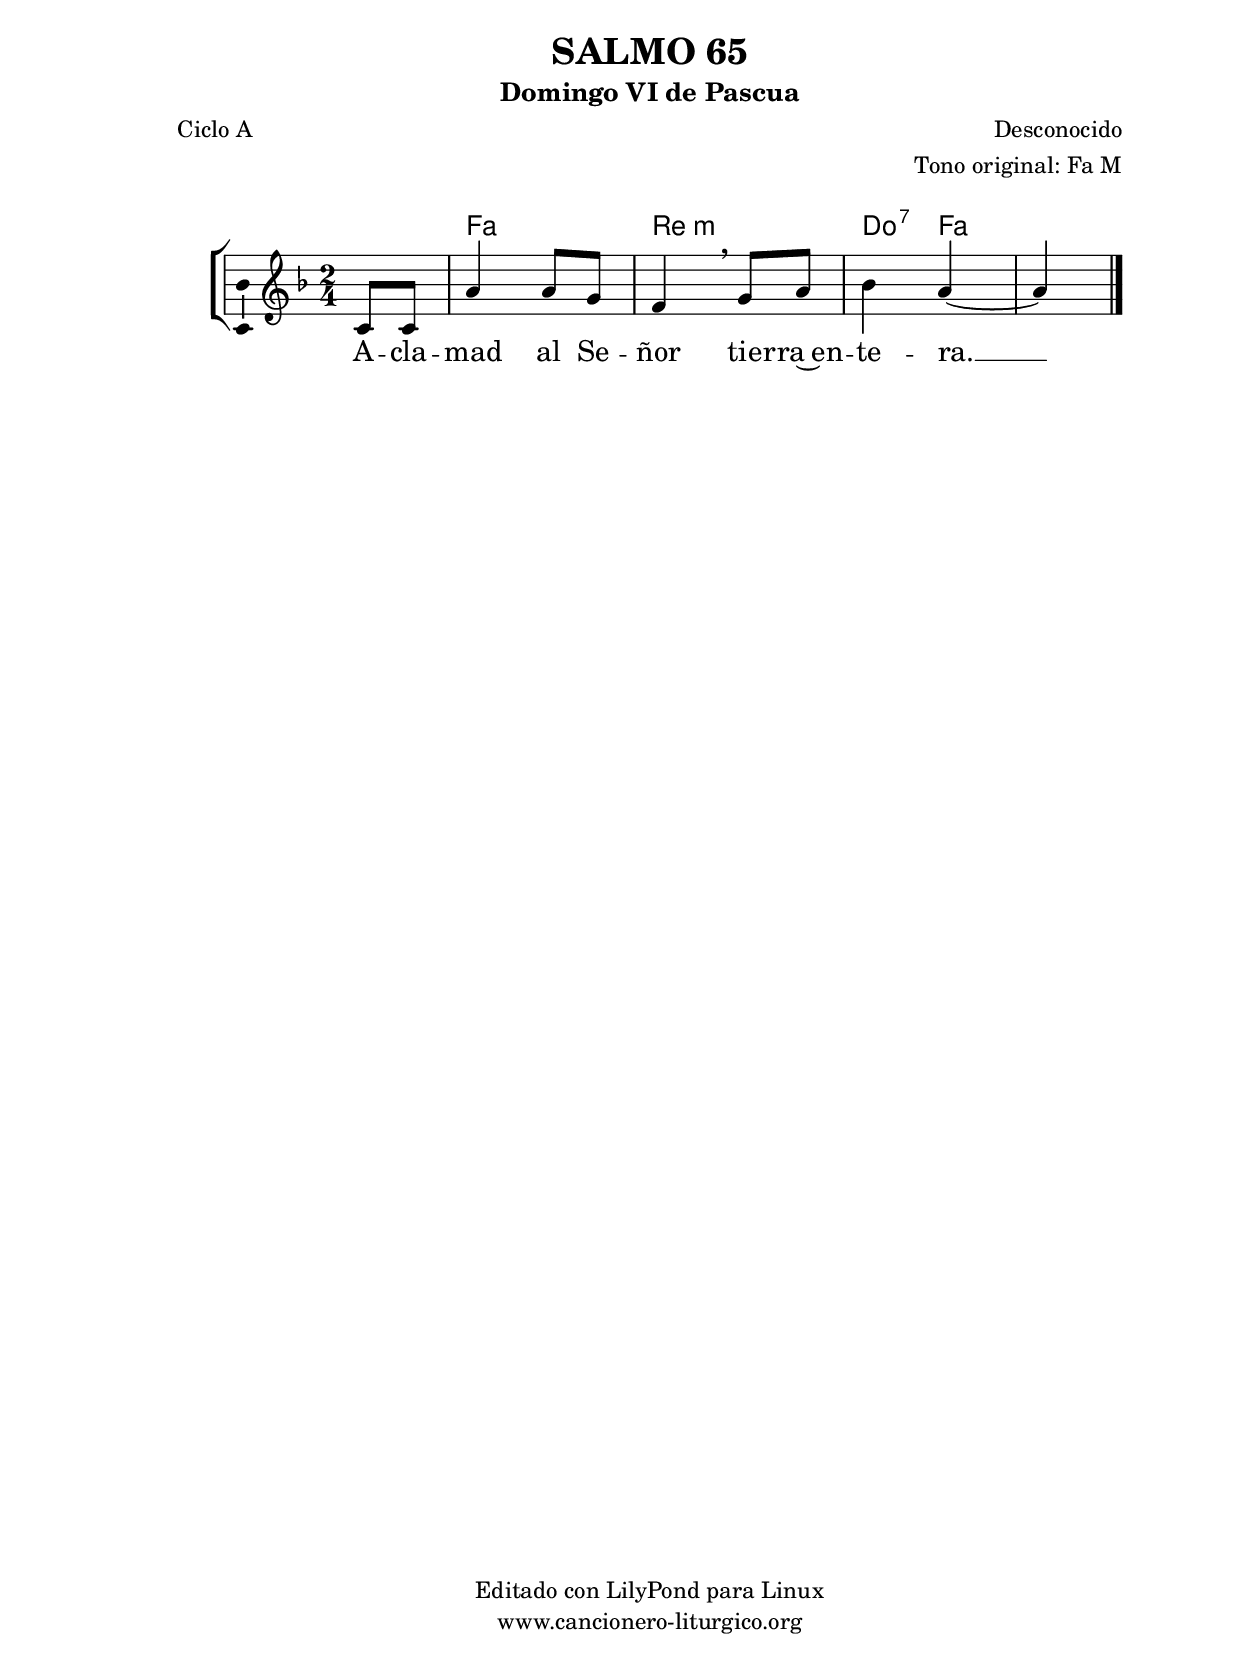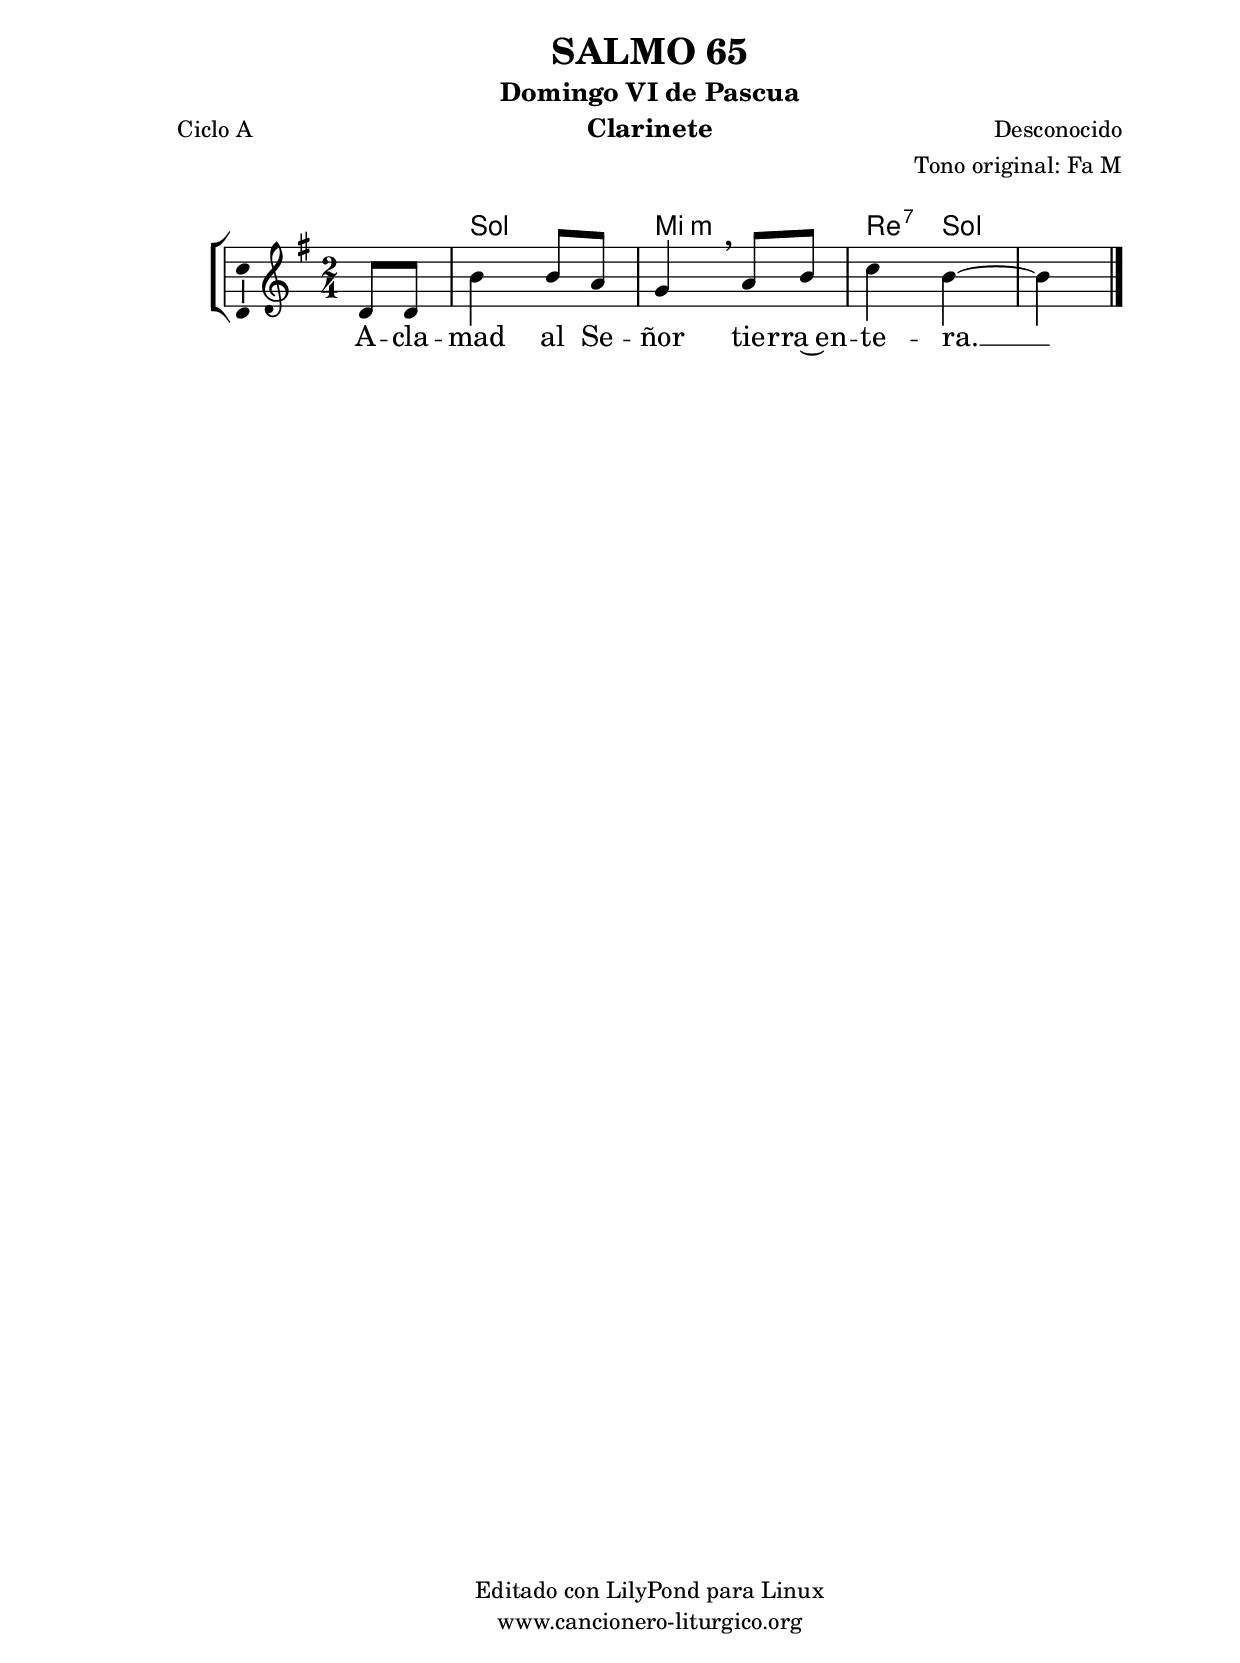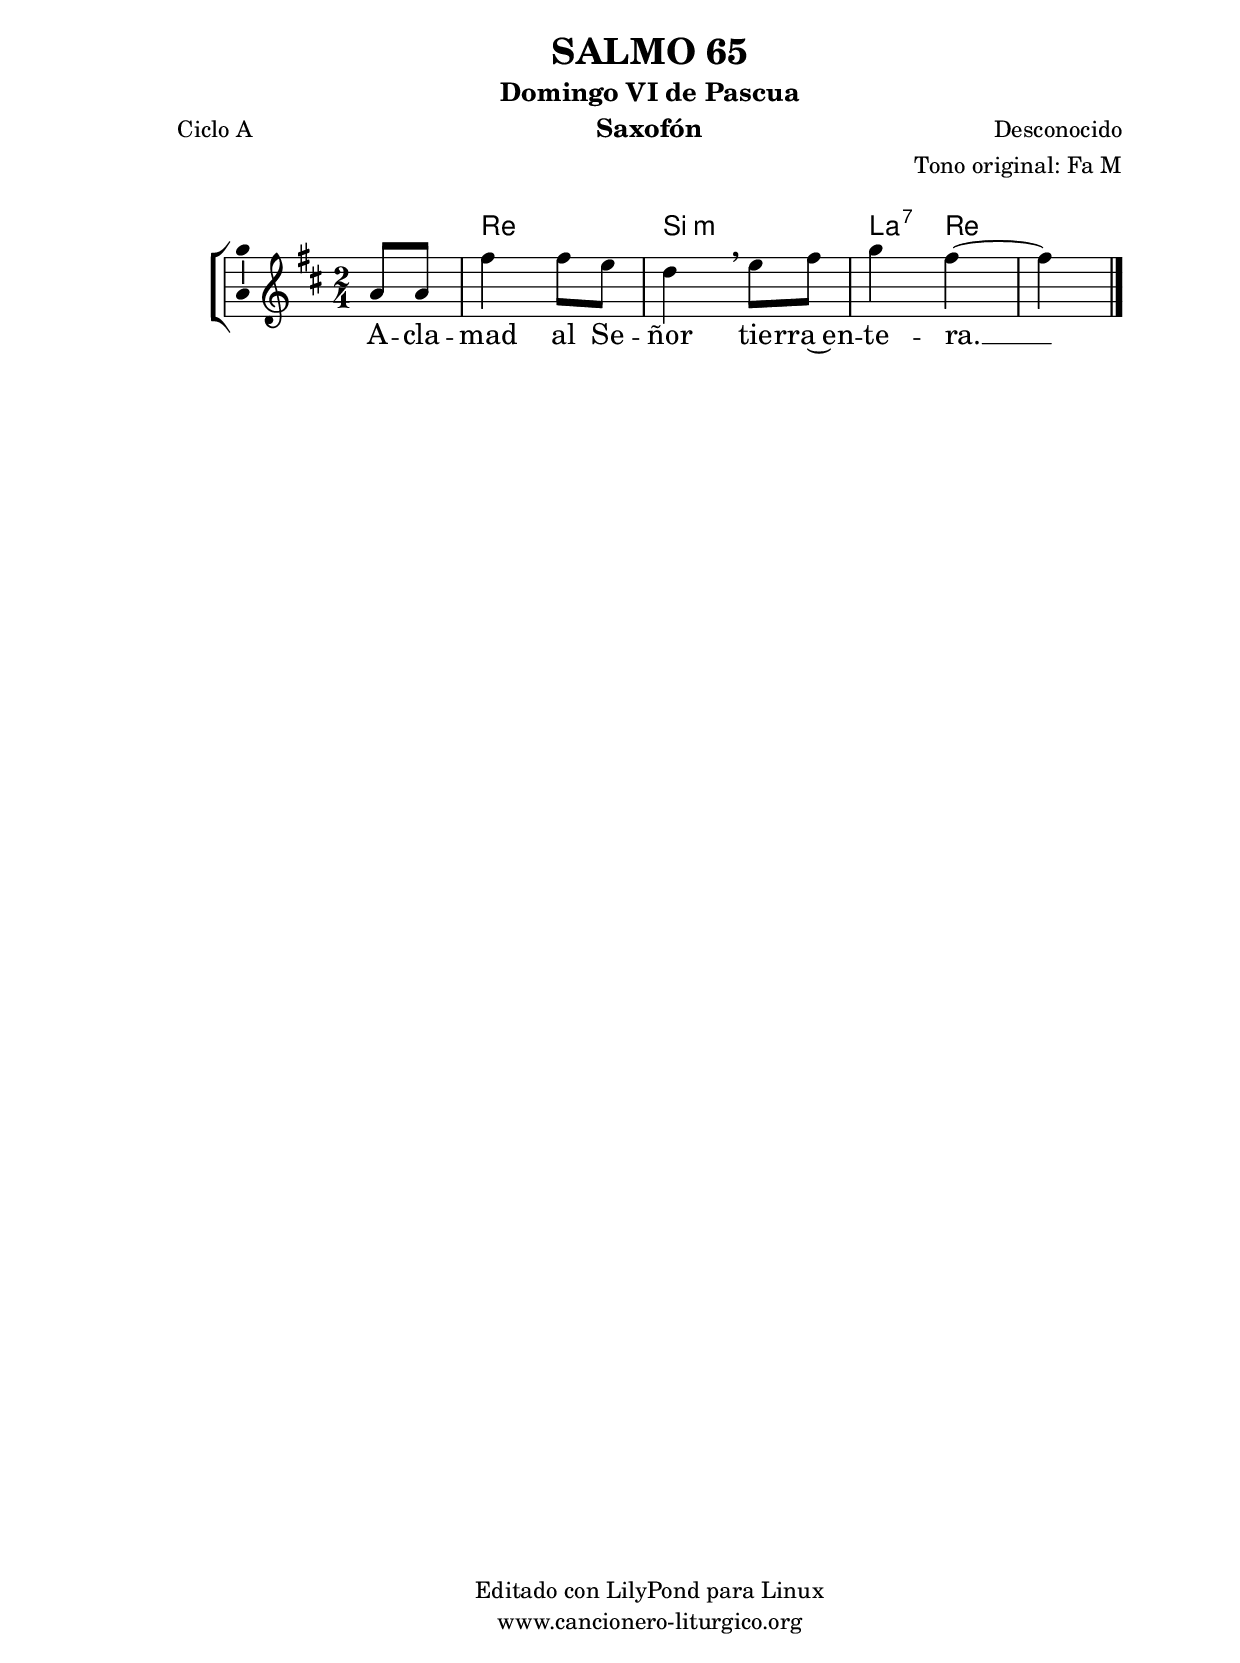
%
%para convertir .midi en .wav:
%timidity filename.midi -Ow -o finename.wav
%
%
%Para convertir de .wav a .mp3:
%lame -h -m j filename.wav
%
%
%para escuchar el midi:
%timidity nombrefichero.midi
%


%versión de lilypond para la que se ha escrito esta partitura:
\version "2.16.0"

	%Tamaño papel
	#(set-default-paper-size "a4")
	%Tamaño partitura
	#(set-global-staff-size 20)
	%No responde al pulsar sobre una nota
	#(ly:set-option 'point-and-click #f)

%parámetros del encabezamiento:
\header {
	title = "SALMO 65"
	subtitle = "Domingo VI de Pascua"
	composer = "Desconocido"
	poet = "Ciclo A"
	meter = ""
	arranger = "Tono original: Fa M"
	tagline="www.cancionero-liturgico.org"
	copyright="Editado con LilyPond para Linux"
	}

%parámetros asociados al papel:
\paper  {
	oddHeaderMarkup = \markup {\fill-line { \on-the-fly #not-first-page \fromproperty #'header:title \on-the-fly #not-first-page \fromproperty #'header:composer }}
	evenHeaderMarkup = \markup {\fill-line { \fromproperty #'header:composer \fromproperty #'header:title }}
	#(set-paper-size "a4")
	print-page-number = ##f
	first-page-number = 1
	print-first-page-number = ##f
%	head-separation = 3.0 \cm
	top-margin = 2.0 \cm
	bottom-margin = 0.5\cm
%%%	bottom-margin = -1.0\cm
	left-margin = 3.0 \cm
	line-width = 16.0 \cm 
	indent = 8\mm
	interscoreline = 2.\mm
	between-system-space = 15\mm
%	para que las partituras no llenen la hoja:
	ragged-bottom = ##t
%	idem para la última hoja:
	ragged-last-bottom = ##f
%	para que las partituras llenen el ancho del papel:
	ragged-last = ##f
	after-title-space = 2.5 \cm
%page-count=1
%system-count=8

	%Flexible Vertical Spacing
%	markup-markup-spacing =
%	#'((basic-distance . 15) (minimum-distance . 15) (padding . 3))
	markup-system-spacing =
	#'((basic-distance . 15) (minimum-distance . 15) (padding . 3))
	system-system-spacing =
	#'((basic-distance . 15) (minimum-distance . 15) (padding . 3))
	score-system-spacing =
	#'((basic-distance . 15) (minimum-distance . 15) (padding . 5))
%	top-system-spacing = % header
%	#'((basic-distance . 8) (minimum-distance . 0) (padding . 3))
%	top-markup-spacing =
%	#'((basic-distance . 20) (minimum-distance . 20) (padding . 3))
	last-bottom-spacing = % footer
	#'((basic-distance . 5) (minimum-distance . 5) (padding . 3))
%	score-markup-spacing =
%	#'((basic-distance . 16) (minimum-distance . 13) (padding . 3))

	}


%parámetros que afectan a toda la partitura:
global =  {
	%clave de sol (G):
	\clef G
	%armadura:
%	\transpose f a
	\key f \major
	\tempo 4=80
	\set Score.tempoHideNote = ##t
	}


acordes = {
	\italianChords
	\chordmode {
%	\transpose f a
{

s4
f2 d:m c4:7 f

	}
	}
}

melodia = 
%	\transpose f a
{
	\relative c'{

\time 2/4
\partial4
c8 c
a'4 a8 g
f4 \breathe g8 a
bes4 a~
a4 %s4

	\bar "|."
	}
	}


texto = \lyricmode {
A -- cla -- mad al Se -- ñor tie -- rra~en -- te -- ra. __
	}


acordesStaff = \context ChordNames = acordesStaff <<
	\set chordChanges = ##t
	\acordes
	>>


vozStaff = \context Voice = vozStaff
\with {\consists "Ambitus_engraver"}
<<
%	\set Staff.instrumentName = ""
%	\set Staff.shortInstrumentName = ""
%	\set Staff.midiInstrument = #"clarinet"
%	\set Staff.midiInstrument = #"cello"
%	\set Staff.midiInstrument = #"flute"
	\set Staff.midiInstrument = #"electric guitar (jazz)"
%	\set Staff.midiInstrument = #"english horn"
%	\set Staff.midiInstrument = #"violin"
%	\set Staff.midiInstrument = #"glockenspiel"
	\set Staff.midiMinimumVolume = #0.7
	\set Staff.midiMaximumVolume = #0.9
	\global
	\melodia
	>>


textoStaff = \context Lyrics = textoStaff <<
	\lyricsto vozStaff \texto
	>>

\book {
	\score {
		\context ChoirStaff {
			\override StaffGroup.SystemStartBracket #'collapse-height = #1
			\override Score.SystemStartBar #'collapse-height = #1
			<<
			\acordesStaff
			\vozStaff
			\textoStaff
			>>
			}
		\layout {
	    		\context {
				\Lyrics
				\override LyricText #'font-size = #2
				}
	   		 \context {
				\Score
				%fontSize = #3
				\override StaffSymbol #'staff-space = #(magstep +3)
				%\override Beam #'thickness = #0.55
				%\override SpacingSpanner #'spacing-increment = #1.0
				%\override Slur #'height-limit = #1.5
				}
			}
		}
	\score {
		\unfoldRepeats
		\context ChoirStaff {
			<<
			\acordesStaff
			\vozStaff
			>>
			}
		\midi {
	  		\context {
	  			\Score
				tempoWholesPerMinute = #(ly:make-moment 70 4)
				}
			}
		}
	}

%Partitura para clarinete
#(define output-suffix "C")
\book {
	\header{
		instrument = "Clarinete"
		}
	\score {
		\context ChoirStaff {
			\override StaffGroup.SystemStartBracket #'collapse-height = #1
			\override Score.SystemStartBar #'collapse-height = #1
\transpose c d
			<<
			\acordesStaff
			\vozStaff
			\textoStaff
			>>
			}
		\layout {
	    		\context {
				\Lyrics
				\override LyricText #'font-size = #2
				}
	   		 \context {
				\Score
				%fontSize = #3
				\override StaffSymbol #'staff-space = #(magstep +3)
				%\override Beam #'thickness = #0.55
				%\override SpacingSpanner #'spacing-increment = #1.0
				%\override Slur #'height-limit = #1.5
				}
			}
		}
	}

%Partitura para saxofón
#(define output-suffix "S")
\book {
	\header{
		instrument = "Saxofón"
		}
	\score {
		\context ChoirStaff {
			\override StaffGroup.SystemStartBracket #'collapse-height = #1
			\override Score.SystemStartBar #'collapse-height = #1
\transpose c a
			<<
			\acordesStaff
			\vozStaff
			\textoStaff
			>>
			}
		\layout {
	    		\context {
				\Lyrics
				\override LyricText #'font-size = #2
				}
	   		 \context {
				\Score
				%fontSize = #3
				\override StaffSymbol #'staff-space = #(magstep +3)
				%\override Beam #'thickness = #0.55
				%\override SpacingSpanner #'spacing-increment = #1.0
				%\override Slur #'height-limit = #1.5
				}
			}
		}
	}

